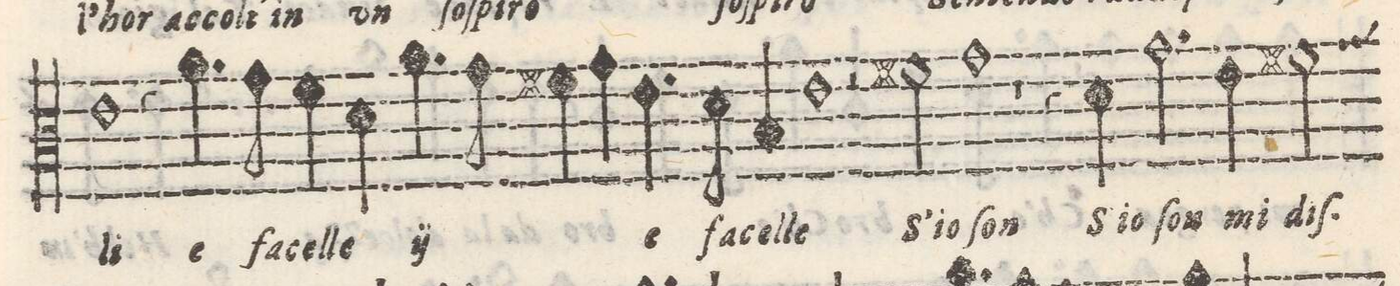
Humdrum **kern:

**kern	**text
*I"ALTO	*
*clefC3	*
*k[]	*
*met(C)	*
*M2/1	*
1e	-li
4r	.
4.a\	e
8g\	fa-
4fny\	-cel-
=22-	=22-
4d\	-le
*	*ij
4.a\	e
8g\	fa-
4f#X\	-cel-
4g\	-le
*	*Xij
4.e\	e
8d\	fa-
4B/	-cel-
=23-	=23-
1e	-le
2r	.
2f#X\	S'io
=24-	=24-
1g	ſon
1r	.
=25-	=25-
4r	.
4d\	Sio
2.g\	ſon
4e\	mi
2f#X\	diſ-
=26-	=26-
*-	*-
